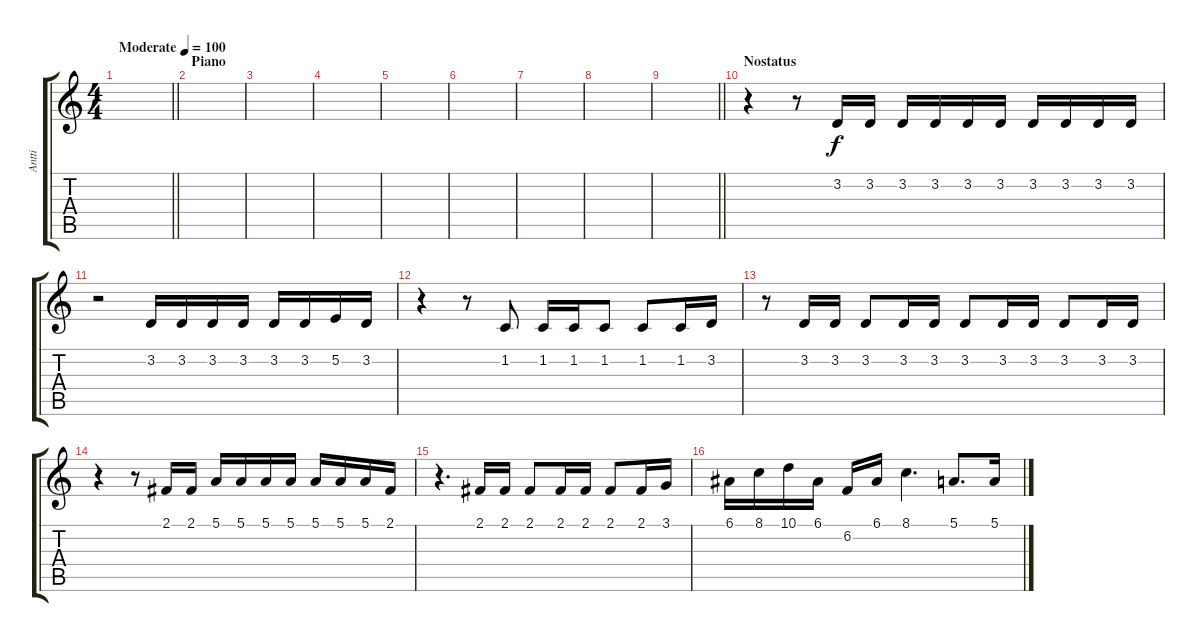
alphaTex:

\track ("Antti" "Antti") {instrument violin}
\staff {score tabs}
\tuning (E4 B3 G3 D3 A2 E2) {hide}
\ts (4 4)
\tempo (100 "Moderate")
\clef g2
\barLineRight lightlight
\ks c
|
\section ("" "Piano")
|
|
|
|
|
|
|
\barLineRight lightlight
|
\section ("" "Nostatus")
r.4 r.8 3.2.16 3.2.16 3.2.16 3.2.16 3.2.16 3.2.16 3.2.16 3.2.16 3.2.16 3.2.16 |
r.2 3.2.16 3.2.16 3.2.16 3.2.16 3.2.16 3.2.16 5.2.16 3.2.16 |
r.4 r.8 1.2.8 1.2.16 1.2.16 1.2.8 1.2.8 1.2.16 3.2.16 |
r.8 3.2.16 3.2.16 3.2.8 3.2.16 3.2.16 3.2.8 3.2.16 3.2.16 3.2.8 3.2.16 3.2.16 |
r.4 r.8 2.1.16 2.1.16 5.1.16 5.1.16 5.1.16 5.1.16 5.1.16 5.1.16 5.1.16 2.1.16 |
r.4{d} 2.1.16 2.1.16 2.1.8 2.1.16 2.1.16 2.1.8 2.1.16 3.1.16 |
6.1.16 8.1.16 10.1.16 6.1.16 6.2.16 6.1.16 8.1.4{d} 5.1.8{d} 5.1.16
